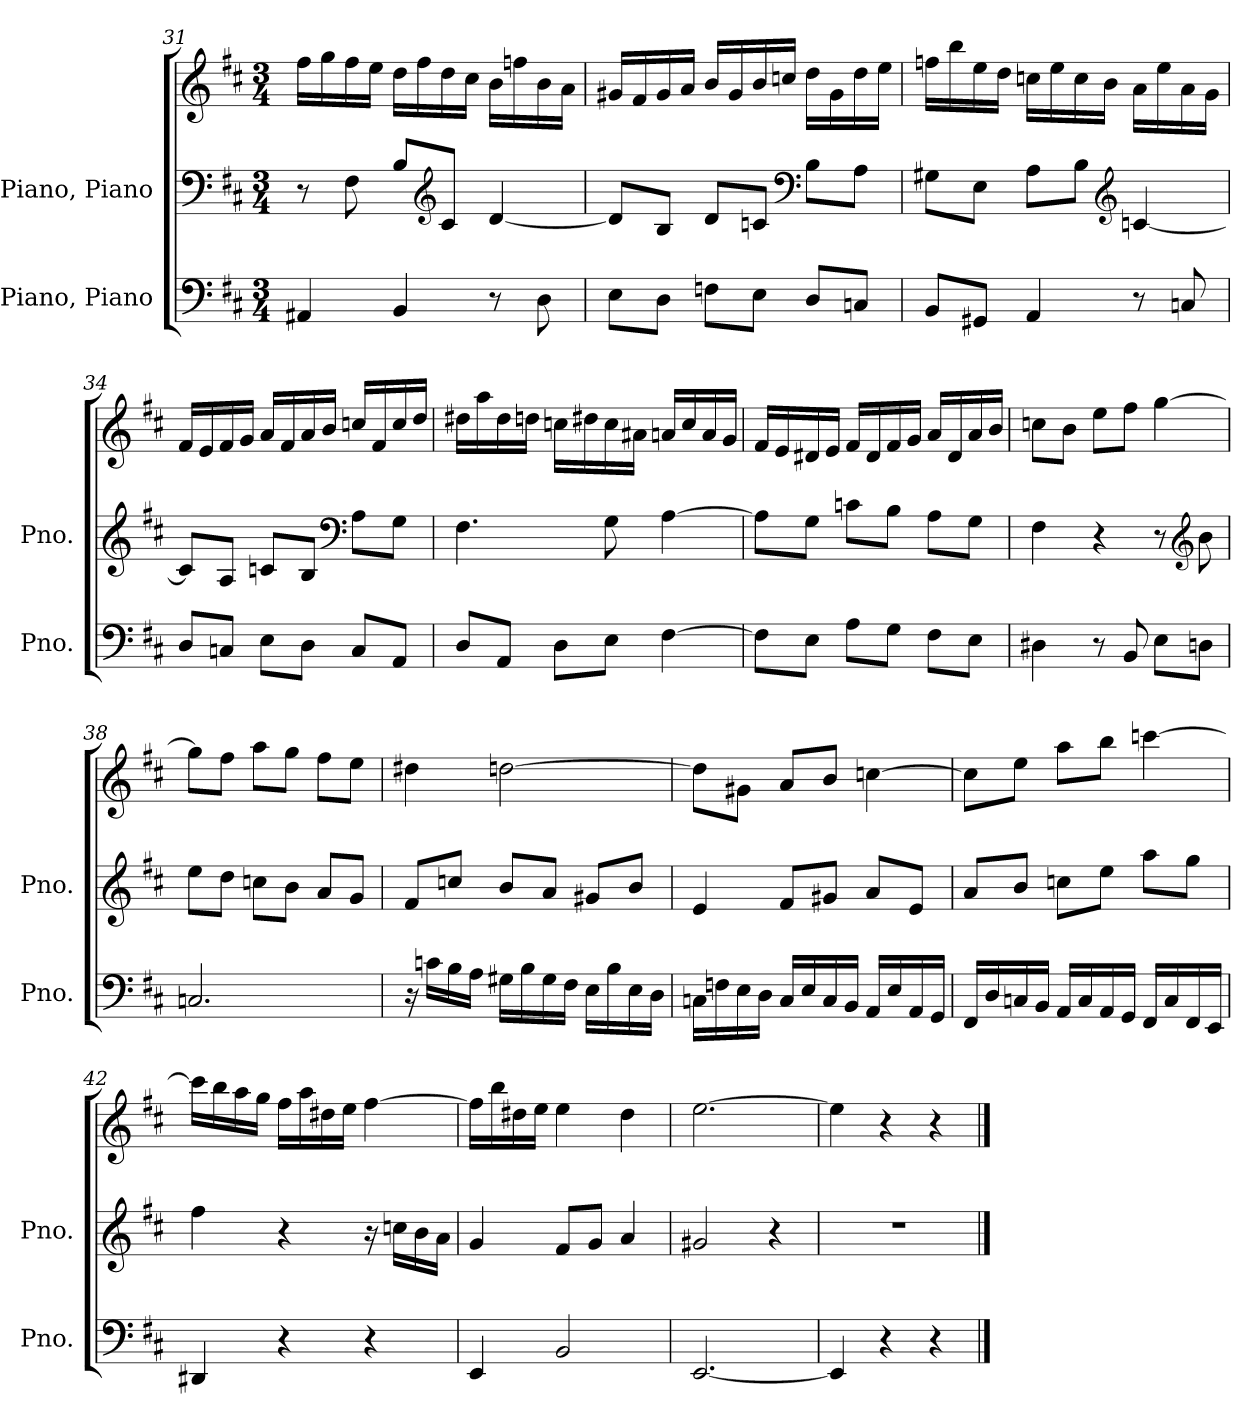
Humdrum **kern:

**kern	**kern	**kern
*part2	*part1	*part1
*staff3	*staff2	*staff1
*I"Piano, Piano	*I"Piano, Piano	*
*I'Pno.	*I'Pno.	*
*clefF4	*clefF4	*clefG2
*k[f#c#]	*k[f#c#]	*k[f#c#]
*M3/4	*M3/4	*M3/4
=31	=31	=31
4AA#X/	8r	16ff#\LL
.	.	16gg\
.	8F#\	16ff#\
.	.	16ee\JJ
4BB/	8B/L	16dd\LL
.	.	16ff#\
*	*clefG2	*
.	8c#/J	16dd\
.	.	16cc#\JJ
8r	[4d/	16b\LL
.	.	16ffn\
8D\	.	16b\
.	.	16a\JJ
!!LO:LB:g=z
=32	=32	=32
8E\L	8d/L]	16g#X/LL
.	.	16f#/
8D\J	8B/J	16g#/
.	.	16a/JJ
8Fn\L	8d/L	16b/LL
.	.	16g#/
8E\J	8cn/J	16b/
.	.	16ccn/JJ
*	*clefF4	*
8D/L	8B\L	16dd\LL
.	.	16g#\
8Cn/J	8A\J	16dd\
.	.	16ee\JJ
=33	=33	=33
8BB/L	8G#X\L	16ffn\LL
.	.	16bb\
8GG#X/J	8E\J	16ee\
.	.	16dd\JJ
4AA/	8A\L	16ccn\LL
.	.	16ee\
.	8B\J	16cc\
.	.	16b\JJ
*	*clefG2	*
8r	[4cn/	16a\LL
.	.	16ee\
8Cn/	.	16a\
.	.	16g\JJ
=34	=34	=34
8D/L	8c/L]	16f#/LL
.	.	16e/
8Cn/J	8A/J	16f#/
.	.	16g/JJ
8E\L	8cn/L	16a/LL
.	.	16f#/
8D\J	8B/J	16a/
.	.	16b/JJ
*	*clefF4	*
8C/L	8A\L	16ccn/LL
.	.	16f#/
8AA/J	8G\J	16cc/
.	.	16dd/JJ
!!LO:LB:g=z
=35	=35	=35
8D/L	4.F#\	16dd#X\LL
.	.	16aa\
8AA/J	.	16dd#\
.	.	16ddn\JJ
8D\L	.	16ccn\LL
.	.	16dd#X\
8E\J	8G\	16cc\
.	.	16a#X\JJ
[4F#\	[4A\	16an/LL
.	.	16cc/
.	.	16a/
.	.	16g/JJ
=36	=36	=36
8F#\L]	8A\L]	16f#/LL
.	.	16e/
8E\J	8G\J	16d#X/
.	.	16e/JJ
8A\L	8cn\L	16f#/LL
.	.	16d#/
8G\J	8B\J	16f#/
.	.	16g/JJ
8F#\L	8A\L	16a/LL
.	.	16d#/
8E\J	8G\J	16a/
.	.	16b/JJ
=37	=37	=37
4D#X\	4F#\	8ccn\L
.	.	8b\J
8r	4r	8ee\L
8BB/	.	8ff#\J
8E\L	8r	[4gg\
*	*clefG2	*
8Dn\J	8b\	.
!!LO:LB:g=z
=38	=38	=38
2.Cn/	8ee\L	8gg\L]
.	8dd\J	8ff#\J
.	8ccn\L	8aa\L
.	8b\J	8gg\J
.	8a/L	8ff#\L
.	8g/J	8ee\J
=39	=39	=39
16r	8f#/L	4dd#X\
16cn\LL	.	.
16B\	8ccn/J	.
16A\JJ	.	.
16G#X\LL	8b/L	[2ddn\
16B\	.	.
16G#\	8a/J	.
16F#\JJ	.	.
16E\LL	8g#X/L	.
16B\	.	.
16E\	8b/J	.
16D\JJ	.	.
=40	=40	=40
16Cn\LL	4e/	8dd\L]
16Fn\	.	.
16E\	.	8g#X\J
16D\JJ	.	.
16C/LL	8f#/L	8a/L
16E/	.	.
16C/	8g#X/J	8b/J
16BB/JJ	.	.
16AA/LL	8a/L	[4ccn\
16E/	.	.
16AA/	8e/J	.
16GG/JJ	.	.
!!LO:PB:g=z
=41	=41	=41
16FF#/LL	8a/L	8cc\L]
16D/	.	.
16Cn/	8b/J	8ee\J
16BB/JJ	.	.
16AA/LL	8ccn\L	8aa\L
16C/	.	.
16AA/	8ee\J	8bb\J
16GG/JJ	.	.
16FF#/LL	8aa\L	[4cccn\
16C/	.	.
16FF#/	8gg\J	.
16EE/JJ	.	.
=42	=42	=42
4DD#X/	4ff#\	16ccc\LL]
.	.	16bb\
.	.	16aa\
.	.	16gg\JJ
4r	4r	16ff#\LL
.	.	16aa\
.	.	16dd#X\
.	.	16ee\JJ
4r	16r	[4ff#\
.	16ccn\LL	.
.	16b\	.
.	16a\JJ	.
=43	=43	=43
4EE/	4g/	16ff#\LL]
.	.	16bb\
.	.	16dd#X\
.	.	16ee\JJ
2BB/	8f#/L	4ee\
.	8g/J	.
.	4a/	4dd#\
=44	=44	=44
[2.EE/	2g#X/	[2.ee\
.	4r	.
!!LO:LB:g=z
=45	=45	=45
4EE/]	2.r	4ee\]
4r	.	4r
4r	.	4r
==	==	==
*-	*-	*-
